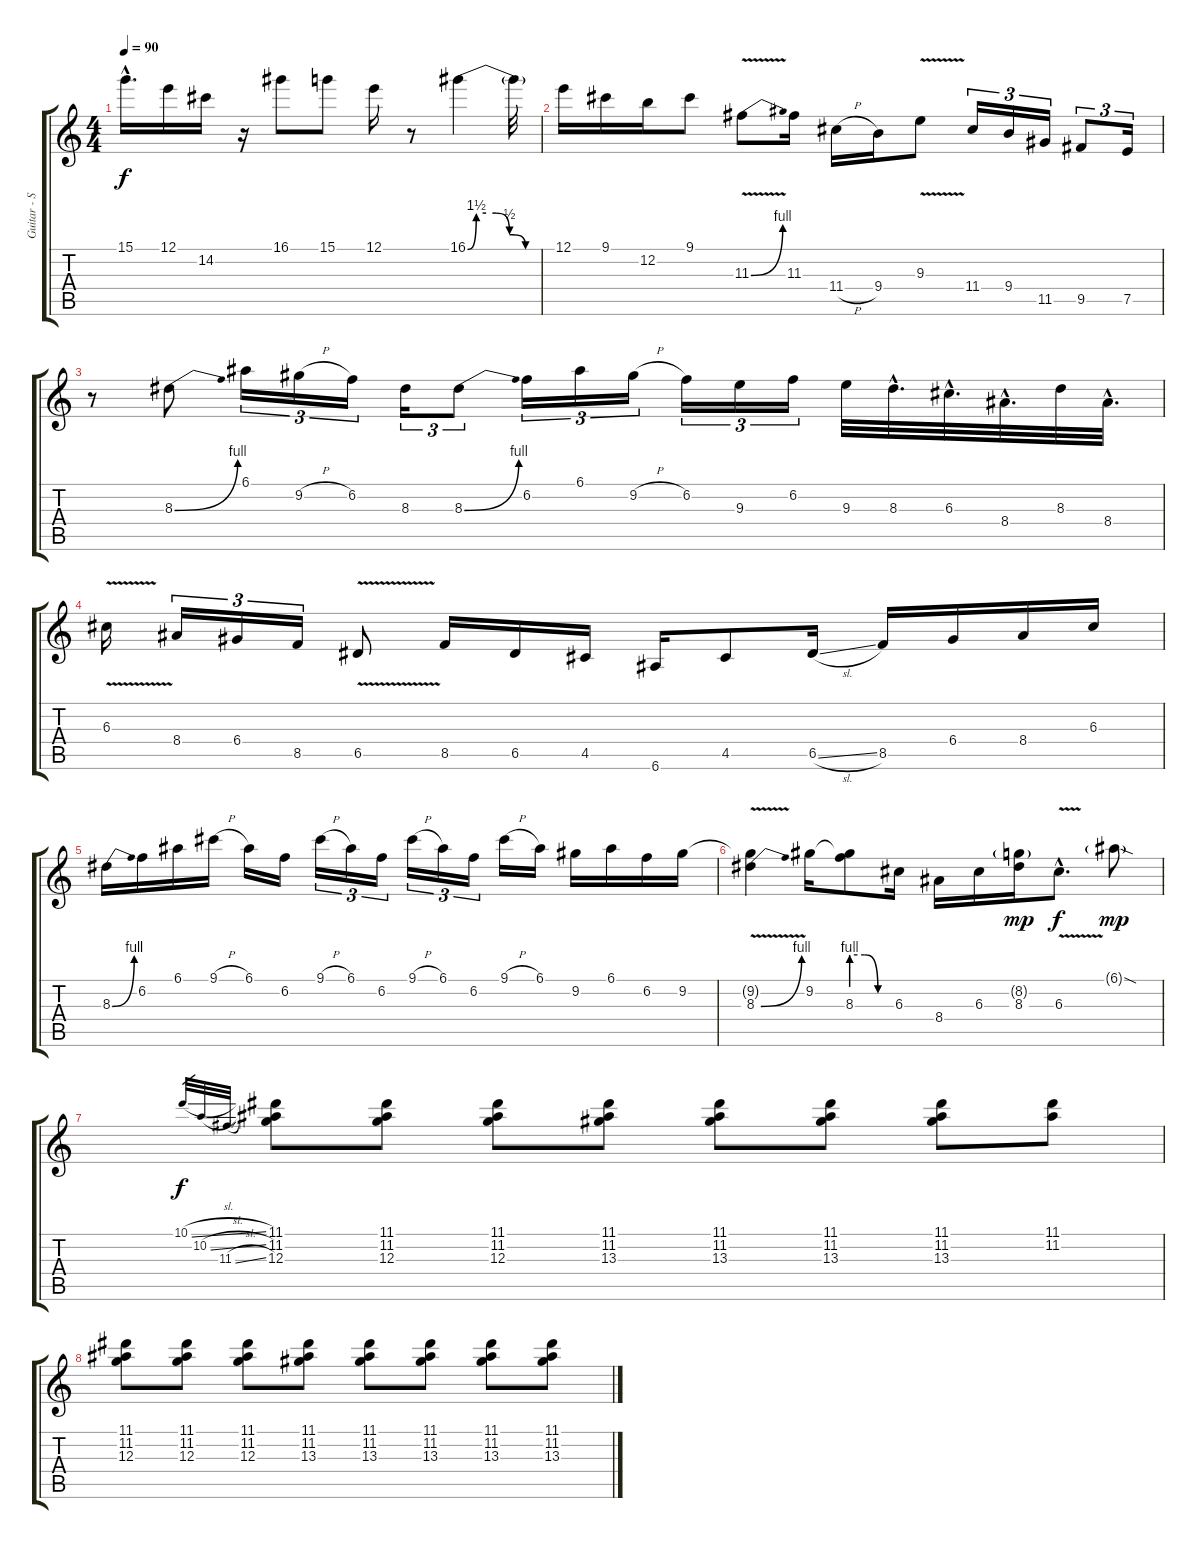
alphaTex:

\track ("Guitar - Solo" "Guitar - S") {instrument overdrivenguitar}
\staff {score tabs}
\tuning (E4 B3 G3 D3 A2 E2) {hide}
\ts (4 4)
\tempo 90
\clef g2
\ks c
15.1{hac}.16{d dy f} 12.1.16 14.2.16 r.16 16.1.8 15.1.8 12.1.16 r.8 16.1{be (custom 0 0 7 6 15 6 23 6 34 2 36 2 47 0 60 0)}.4 16.1{t}.32 |
12.1.16 9.1.16 12.2.16 9.1.8 11.3{be (bend 0 0 60 4) v}.8 11.3.16 11.4{h}.16 9.4.16 9.3{v}.8 11.4.16{tu (3 2)} 9.4.16{tu (3 2)} 11.5.16{tu (3 2)} 9.5.8{tu (3 2)} 7.5.16{tu (3 2)} |
r.8 8.3{be (bend 0 0 60 4)}.8 6.1.16{tu (3 2)} 9.2{h}.16{tu (3 2)} 6.2.16{tu (3 2)} 8.3.16{tu (3 2)} 8.3{be (bend 0 0 60 4)}.8{tu (3 2)} 6.2.16{tu (3 2)} 6.1.16{tu (3 2)} 9.2{h}.16{tu (3 2)} 6.2.16{tu (3 2)} 9.3.16{tu (3 2)} 6.2.16{tu (3 2)} 9.3.32 8.3{hac}.32{d} 6.3{hac}.32{d} 8.4{hac}.32{d} 8.3.32 8.4{hac}.32{d} |
6.3{v}.16 8.4.16{tu (3 2)} 6.4.16{tu (3 2)} 8.5.16{tu (3 2)} 6.5{v}.8 8.5.16 6.5.16 4.5.16 6.6.16 4.5.8 6.5{sl}.16 8.5.16 6.4.16 8.4.16 6.3.16 |
8.3{be (bend 0 0 60 4)}.16 6.2.16 6.1.16 9.1{h}.16 6.1.16 6.2.16 9.1{h}.16{tu (3 2)} 6.1.16{tu (3 2)} 6.2.16{tu (3 2)} 9.1{h}.16{tu (3 2)} 6.1.16{tu (3 2)} 6.2.16{tu (3 2)} 9.1{h}.16 6.1.16 9.2.16 6.1.16 6.2.16 9.2.16 |
(9.2{t} 8.3{be (bend 0 0 60 4) v}).4 9.2.16 (9.2{t} 8.3{be (custom 0 4 20 4 40 0 60 0)}).8 6.3.16 8.4.16 6.3.16 (8.2{g} 8.3).16{dy mp} 6.3{v hac}.8{d dy f} 6.1{sod g}.8{dy mp} |
10.1{sl}.32{gr dy f} 10.2{sl}.32{gr} 11.3{sl}.32{gr} (11.1 11.2 12.3).8 (11.1 11.2 12.3).8 (11.1 11.2 12.3).8 (11.1 11.2 13.3).8 (11.1 11.2 13.3).8 (11.1 11.2 13.3).8 (11.1 11.2 13.3).8 (11.1 11.2).8 |
(11.1 11.2 12.3).8 (11.1 11.2 12.3).8 (11.1 11.2 12.3).8 (11.1 11.2 13.3).8 (11.1 11.2 13.3).8 (11.1 11.2 13.3).8 (11.1 11.2 13.3).8 (11.1 11.2 13.3).8
